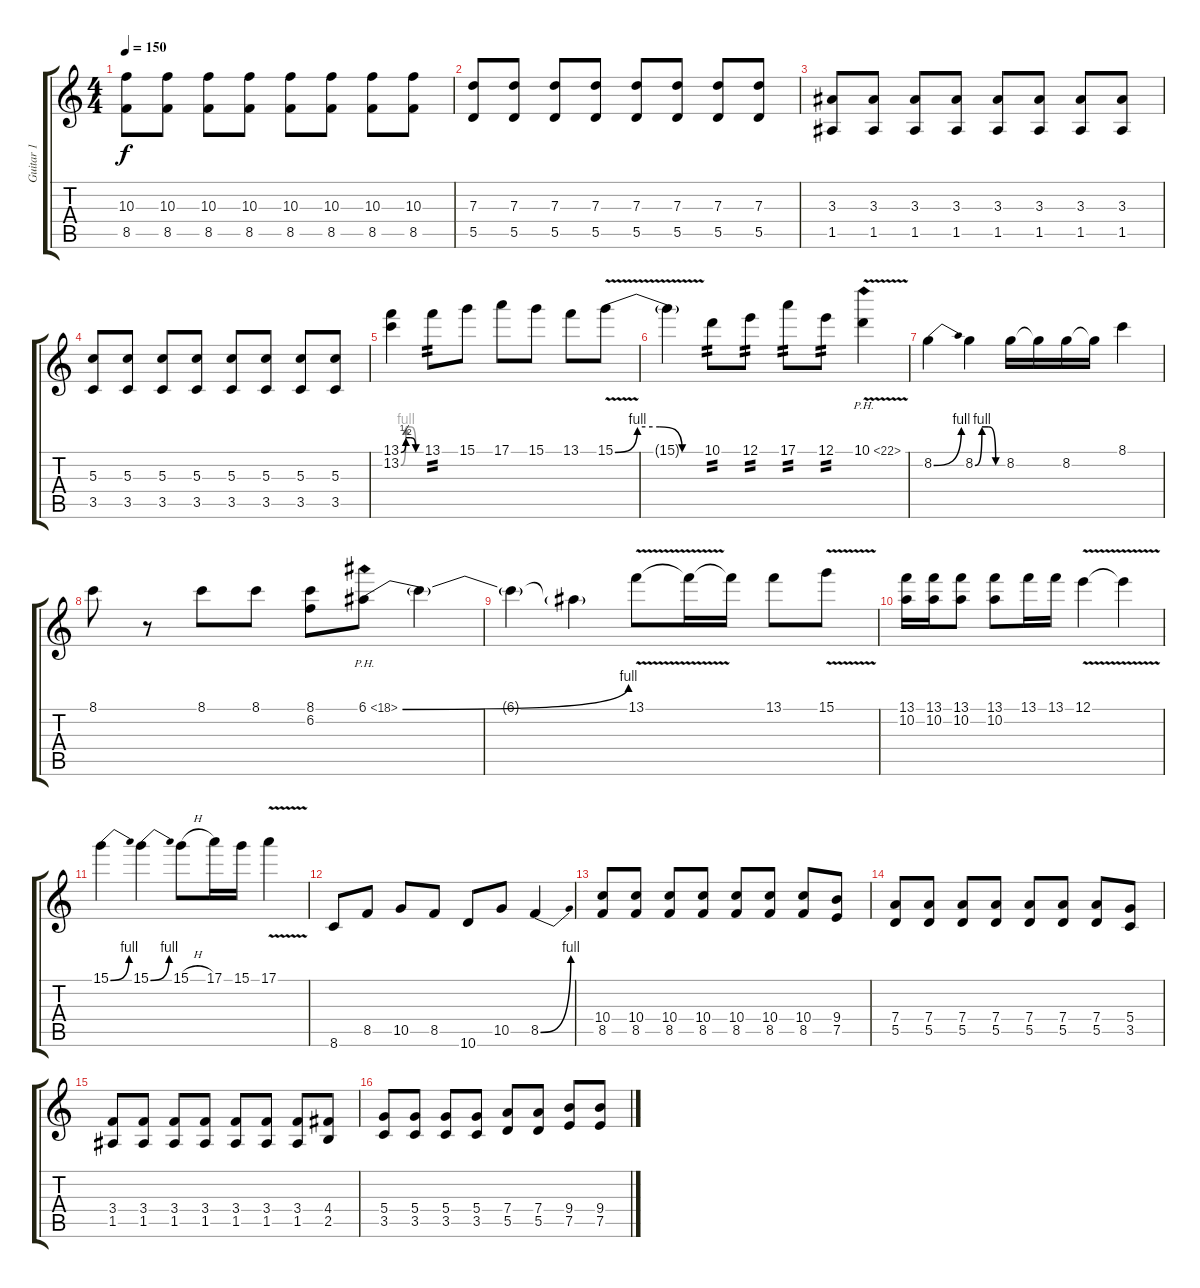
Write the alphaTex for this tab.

\track ("Guitar 1" "Guitar 1") {instrument overdrivenguitar}
\staff {score tabs}
\tuning (E4 B3 G3 D3 A2 E2) {hide}
\ts (4 4)
\tempo 150
\clef g2
\ks c
(10.3 8.5).8{dy f} (10.3 8.5).8 (10.3 8.5).8 (10.3 8.5).8 (10.3 8.5).8 (10.3 8.5).8 (10.3 8.5).8 (10.3 8.5).8 |
(7.3 5.5).8 (7.3 5.5).8 (7.3 5.5).8 (7.3 5.5).8 (7.3 5.5).8 (7.3 5.5).8 (7.3 5.5).8 (7.3 5.5).8 |
(3.3 1.5).8 (3.3 1.5).8 (3.3 1.5).8 (3.3 1.5).8 (3.3 1.5).8 (3.3 1.5).8 (3.3 1.5).8 (3.3 1.5).8 |
(5.3 3.5).8 (5.3 3.5).8 (5.3 3.5).8 (5.3 3.5).8 (5.3 3.5).8 (5.3 3.5).8 (5.3 3.5).8 (5.3 3.5).8 |
(13.1{be (custom 0 0 15 2 30 2 45 0 60 0)} 13.2{be (custom 0 0 15 4 30 4 45 0 60 0)}).4 13.1.8{tp 2} 15.1.8 17.1.8 15.1.8 13.1.8 15.1{be (custom 0 0 15 4 30 4 45 0 60 0) v}.8 |
15.1{t}.4 10.1.8{tp 2} 12.1.8{tp 2} 17.1.8{tp 2} 12.1.8{tp 2} 10.1{ph 12 v}.4 |
8.2{be (bend 0 0 60 4)}.4 8.2{be (custom 0 0 15 4 30 4 45 0 60 0)}.4 8.2.16 8.2{t}.16 8.2.16 8.2{t}.16 8.1.4 |
8.1.8 r.8 8.1.8 8.1.8 (8.1 6.2).8 6.1{be (bend 0 0 60 4) ph 12}.8 6.1{t}.4 |
6.1{t}.4 6.1{t}.4 13.1{v}.8 13.1{t}.16 13.1{t}.16 13.1.8 15.1{v}.8 |
(13.1 10.2).16 (13.1 10.2).16 (13.1 10.2).8 (13.1 10.2).8 13.1.16 13.1.16 12.1{v}.4 12.1{t}.4 |
15.1{be (bend 0 0 60 4)}.4 15.1{be (bend 0 0 60 4)}.4 15.1{h}.8 17.1.16 15.1.16 17.1{v}.4 |
8.6.8 8.5.8 10.5.8 8.5.8 10.6.8 10.5.8 8.5{be (bend 0 0 60 4)}.4 |
(10.4 8.5).8 (10.4 8.5).8 (10.4 8.5).8 (10.4 8.5).8 (10.4 8.5).8 (10.4 8.5).8 (10.4 8.5).8 (9.4 7.5).8 |
(7.4 5.5).8 (7.4 5.5).8 (7.4 5.5).8 (7.4 5.5).8 (7.4 5.5).8 (7.4 5.5).8 (7.4 5.5).8 (5.4 3.5).8 |
(3.4 1.5).8 (3.4 1.5).8 (3.4 1.5).8 (3.4 1.5).8 (3.4 1.5).8 (3.4 1.5).8 (3.4 1.5).8 (4.4 2.5).8 |
(5.4 3.5).8 (5.4 3.5).8 (5.4 3.5).8 (5.4 3.5).8 (7.4 5.5).8 (7.4 5.5).8 (9.4 7.5).8 (9.4 7.5).8
